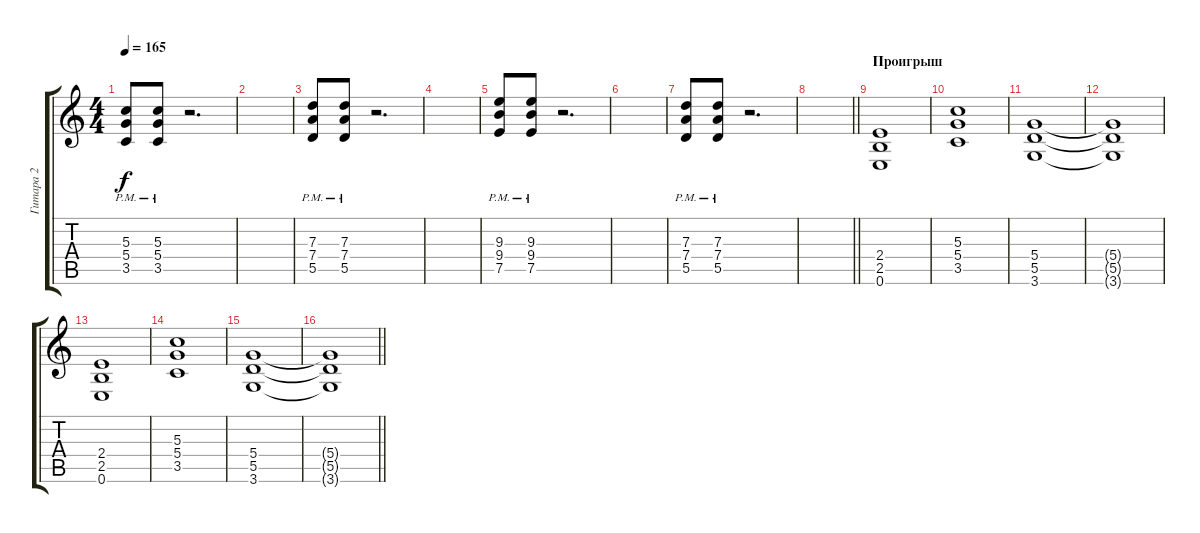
\track ("Гитара 2" "Гитара 2") {instrument overdrivenguitar}
\staff {score tabs}
\tuning (E4 B3 G3 D3 A2 E2) {hide}
\ts (4 4)
\tempo 165
\clef g2
\ks c
(5.3{pm} 5.4{pm} 3.5{pm}).8{dy f} (5.3{pm} 5.4{pm} 3.5{pm}).8 r.2{d} |
|
(7.3{pm} 7.4{pm} 5.5{pm}).8 (7.3{pm} 7.4{pm} 5.5{pm}).8 r.2{d} |
|
(9.3{pm} 9.4{pm} 7.5{pm}).8 (9.3{pm} 9.4{pm} 7.5{pm}).8 r.2{d} |
|
(7.3{pm} 7.4{pm} 5.5{pm}).8 (7.3{pm} 7.4{pm} 5.5{pm}).8 r.2{d} |
\barLineRight lightlight
|
\section ("" "Проигрыш")
(2.4 2.5 0.6).1 |
(5.3 5.4 3.5).1 |
(5.4 5.5 3.6).1 |
(5.4{t} 5.5{t} 3.6{t}).1 |
(2.4 2.5 0.6).1 |
(5.3 5.4 3.5).1 |
(5.4 5.5 3.6).1 |
\barLineRight lightlight
(5.4{t} 5.5{t} 3.6{t}).1
